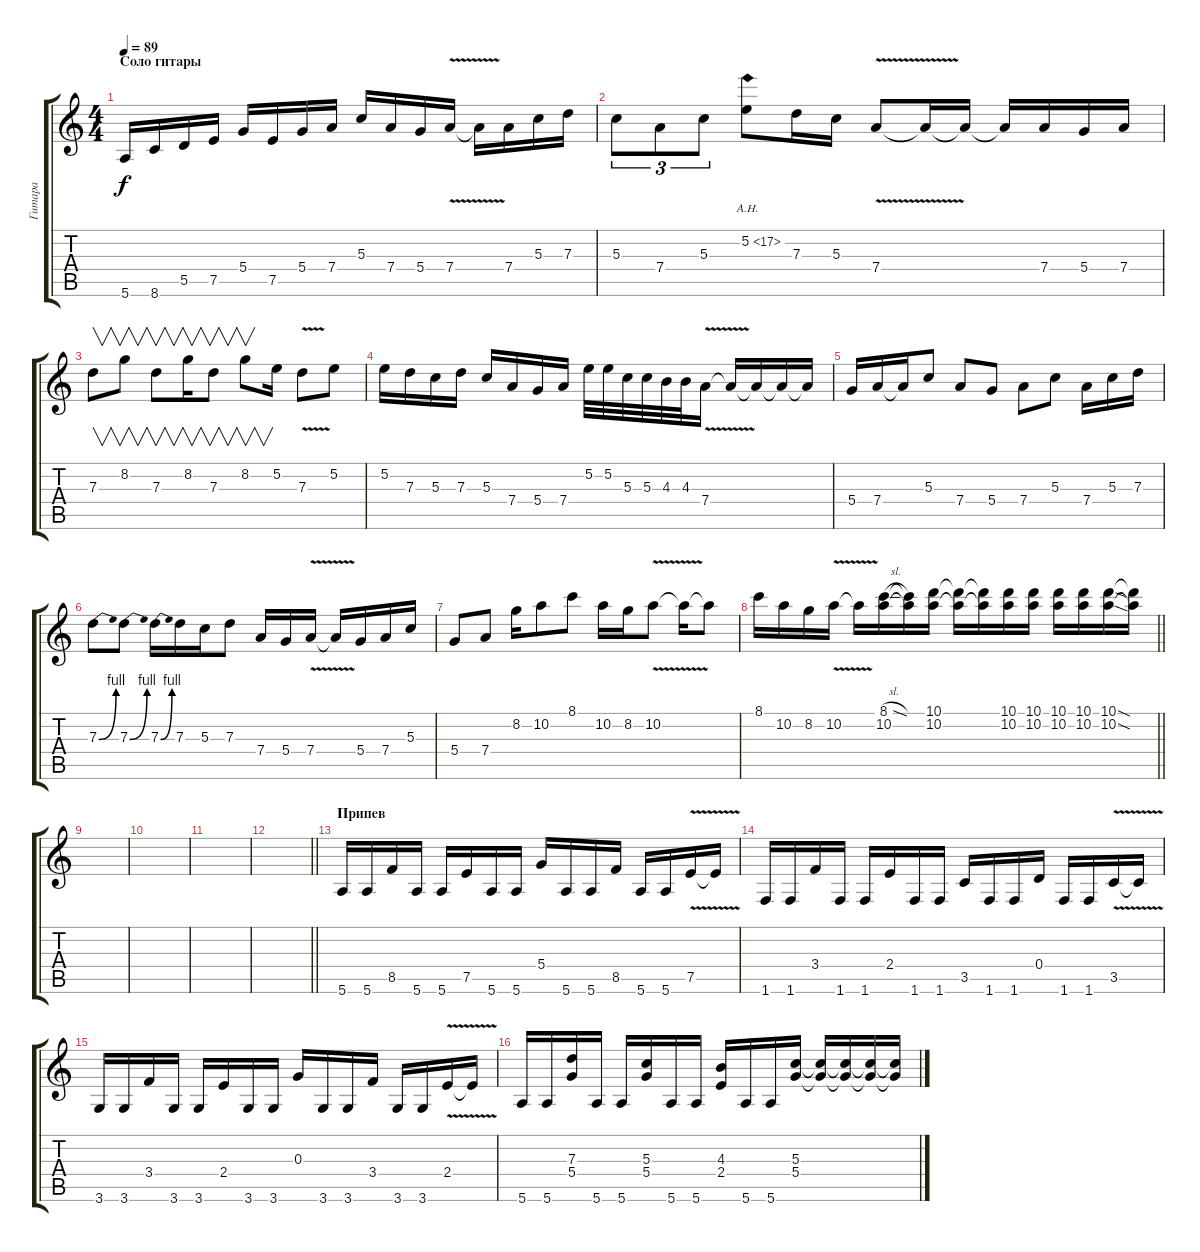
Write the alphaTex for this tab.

\track ("Гитара" "Гитара") {instrument distortionguitar}
\staff {score tabs}
\tuning (E4 B3 G3 D3 A2 E2) {hide}
\ts (4 4)
\section ("" "Соло гитары")
\tempo 89
\clef g2
\ks c
5.6.16{dy f} 8.6.16 5.5.16 7.5.16 5.4.16 7.5.16 5.4.16 7.4.16 5.3.16 7.4.16 5.4.16 7.4{v}.16 7.4{t}.16 7.4.16 5.3.16 7.3.16 |
5.3.8{tu (3 2)} 7.4.8{tu (3 2)} 5.3.8{tu (3 2)} 5.2{ah 12}.8 7.3.16 5.3.16 7.4{v}.8 7.4{t}.16 7.4{t}.16 7.4{t}.16 7.4.16 5.4.16 7.4.16 |
7.3.8{v} 8.2.8{v} 7.3.8{v} 8.2.16{v} 7.3.8{v} 8.2.8{v} 5.2.16 7.3{v}.8 5.2.8 |
5.2.16 7.3.16 5.3.16 7.3.16 5.3.16 7.4.16 5.4.16 7.4.16 5.2.32 5.2.32 5.3.32 5.3.32 4.3.32 4.3.32 7.4{v}.16 7.4{t}.16 7.4{t}.16 7.4{t}.16 7.4{t}.16 |
5.4.16 7.4.16 7.4{t}.16 5.3.8 7.4.8 5.4.8 7.4.8 5.3.8 7.4.16 5.3.16 7.3.16 |
7.3{be (bend 0 0 60 4)}.8 7.3{be (bend 0 0 60 4)}.8 7.3{be (bend 0 0 60 4)}.16 7.3.16 5.3.16 7.3.8 7.4.16 5.4.16 7.4{v}.16 7.4{t}.16 5.4.16 7.4.16 5.3.16 |
5.4.8 7.4.8 8.2.16 10.2.8 8.1.8 10.2.16 8.2.16 10.2{v}.8 10.2{t}.16 10.2{t}.8 |
\barLineRight lightlight
8.1.16 10.2.16 8.2.16 10.2{v}.16 10.2{t}.16 (8.1{sl} 10.2).16 (8.1{t} 10.2{t}).16 (10.1 10.2).16 (10.1{t} 10.2{t}).16 (10.1{t} 10.2{t}).16 (10.1 10.2).16 (10.1 10.2).16 (10.1 10.2).16 (10.1 10.2).16 (10.1{sod} 10.2{sod}).16 (10.1{t} 10.2{t}).16 |
\section ("" "")
|
|
|
\barLineRight lightlight
|
\section ("" "Припев")
5.6.16 5.6.16 8.5.16 5.6.16 5.6.16 7.5.16 5.6.16 5.6.16 5.4.16 5.6.16 5.6.16 8.5.16 5.6.16 5.6.16 7.5{v}.16 7.5{t}.16 |
1.6.16 1.6.16 3.4.16 1.6.16 1.6.16 2.4.16 1.6.16 1.6.16 3.5.16 1.6.16 1.6.16 0.4.16 1.6.16 1.6.16 3.5{v}.16 3.5{t}.16 |
3.6.16 3.6.16 3.4.16 3.6.16 3.6.16 2.4.16 3.6.16 3.6.16 0.3.16 3.6.16 3.6.16 3.4.16 3.6.16 3.6.16 2.4{v}.16 2.4{t}.16 |
5.6.16 5.6.16 (7.3 5.4).16 5.6.16 5.6.16 (5.3 5.4).16 5.6.16 5.6.16 (4.3 2.4).16 5.6.16 5.6.16 (5.3 5.4).16 (5.3{t} 5.4{t}).16 (5.3{t} 5.4{t}).16 (5.3{t} 5.4{t}).16 (5.3{t} 5.4{t}).16
